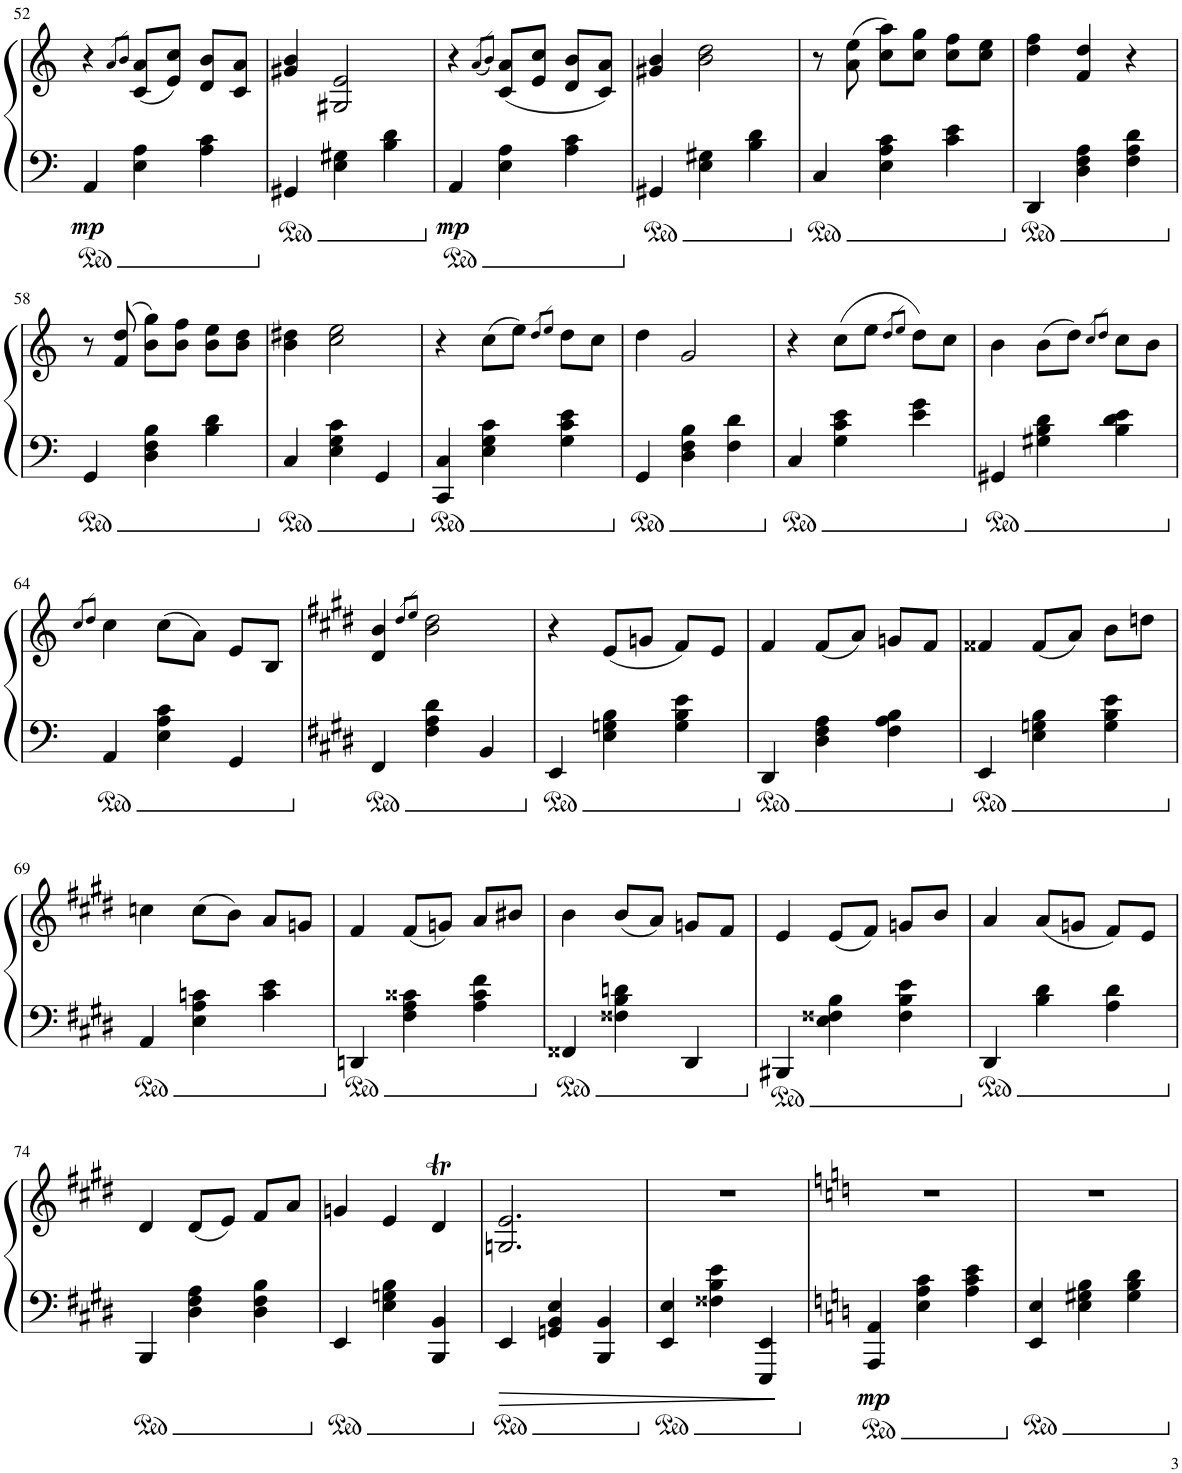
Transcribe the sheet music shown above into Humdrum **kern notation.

**kern	**kern	**dynam
*part1	*part1	*part1
*staff2	*staff1	*staff1/2
*I"Piano	*	*
*I'Pno.	*	*
!!LO:PB:g=z
*clefF4	*clefG2	*
*k[]	*k[]	*
*M3/4	*M3/4	*
=52	=52	=52
!	!	!LO:DY:b=2
4AA/	4r	mp
.	8qa/L	.
.	8qb/J	.
4E\ 4A\	(8c/ 8a/L	.
.	8e/ 8cc/J)	.
4A\ 4c\	8d/ 8b/L	.
.	8c/ 8a/J	.
=53	=53	=53
4GG#X/	4g#X/ 4b/	.
4E\ 4G#X\	2G#X/ 2e/	.
4B\ 4d\	.	.
=54	=54	=54
!	!	!LO:DY:b=2
4AA/	4r	mp
.	(8qa/L	.
.	8qb/J)	.
4E\ 4A\	(8c/ 8a/L	.
.	8e/ 8cc/J	.
4A\ 4c\	8d/ 8b/L	.
.	8c/ 8a/J)	.
=55	=55	=55
4GG#X/	4g#X/ 4b/	.
4E\ 4G#X\	2b\ 2dd\	.
4B\ 4d\	.	.
=56	=56	=56
4C/	8r	.
.	(8a\ 8ee\	.
4E\ 4A\ 4c\	8cc\ 8aa\L)	.
.	8cc\ 8gg\J	.
4c\ 4e\	8cc\ 8ff\L	.
.	8cc\ 8ee\J	.
=57	=57	=57
4DD/	4dd\ 4ff\	.
4D\ 4F\ 4A\	4f/ 4dd/	.
4F\ 4A\ 4d\	4r	.
!!LO:LB:g=z
=58	=58	=58
4GG/	8r	.
.	(8f/ 8dd/	.
4D\ 4F\ 4B\	8b\ 8gg\L)	.
.	8b\ 8ff\J	.
4B\ 4d\	8b\ 8ee\L	.
.	8b\ 8dd\J	.
=59	=59	=59
4C/	4b\ 4dd#X\	.
4E\ 4G\ 4c\	2cc\ 2ee\	.
4GG/	.	.
=60	=60	=60
4CC/ 4C/	4r	.
4E\ 4G\ 4c\	(8cc\L	.
.	8ee\J)	.
.	8qdd/L	.
.	8qee/J	.
4G\ 4c\ 4e\	8dd\L	.
.	8cc\J	.
=61	=61	=61
4GG/	4dd\	.
4D\ 4F\ 4B\	2g/	.
4F\ 4d\	.	.
=62	=62	=62
4C/	4r	.
4G\ 4c\ 4e\	(8cc\L	.
.	8ee\J	.
.	8qdd/L	.
.	8qee/J	.
4e\ 4g\	8dd\L)	.
.	8cc\J	.
=63	=63	=63
4GG#X/	4b\	.
4G#X\ 4B\ 4d\	(8b\L	.
.	8dd\J)	.
.	8qcc/L	.
.	8qdd/J	.
4B\ 4d\ 4e\	8cc\L	.
.	8b\J	.
!!LO:LB:g=z
=64	=64	=64
.	8qcc/L	.
.	8qdd/J	.
4AA/	4cc\	.
4E\ 4A\ 4c\	(8cc\L	.
.	8a\J)	.
4GG/	8e/L	.
.	8B/J	.
=65	=65	=65
*k[f#c#g#d#]	*k[f#c#g#d#]	*
4FF#/	4d#/ 4b/	.
.	8qdd#/L	.
.	8qee/J	.
4F#\ 4A\ 4d#\	2b\ 2dd#\	.
4BB/	.	.
=66	=66	=66
4EE/	4r	.
4E\ 4Gn\ 4B\	(8e/L	.
.	8gn/J	.
4G\ 4B\ 4e\	8f#/L)	.
.	8e/J	.
=67	=67	=67
4DD#/	4f#/	.
4D#\ 4F#\ 4A\	(8f#/L	.
.	8a/J)	.
4F#\ 4A\ 4B\	8gn/L	.
.	8f#/J	.
=68	=68	=68
4EE/	4f##X/	.
4E\ 4Gn\ 4B\	(8f##/L	.
.	8a/J)	.
4G\ 4B\ 4e\	8b\L	.
.	8ddn\J	.
!!LO:LB:g=z
=69	=69	=69
4AA/	4ccn\	.
4E\ 4A\ 4cn\	(8cc\L	.
.	8b\J)	.
4c\ 4e\	8a/L	.
.	8gn/J	.
=70	=70	=70
4DDn/	4f#/	.
4F#\ 4A\ 4c##X\	(8f#/L	.
.	8gn/J)	.
4A\ 4c##\ 4f#\	8a/L	.
.	8b#X/J	.
=71	=71	=71
4FF##X/	4b\	.
4F##X\ 4B\ 4dn\	(8b/L	.
.	8a/J)	.
4DD#/	8gn/L	.
.	8f#/J	.
=72	=72	=72
4BBB#X/	4e/	.
4E\ 4F##X\ 4B\	(8e/L	.
.	8f#/J)	.
4F##\ 4B\ 4e\	8gn/L	.
.	8b/J	.
=73	=73	=73
4DD#/	4a/	.
4B\ 4d#\	(8a/L	.
.	8gn/J	.
4A\ 4d#\	8f#/L)	.
.	8e/J	.
!!LO:LB:g=z
=74	=74	=74
4BBB/	4d#/	.
4D#\ 4F#\ 4A\	(8d#/L	.
.	8e/J)	.
4D#\ 4F#\ 4B\	8f#/L	.
.	8a/J	.
=75	=75	=75
4EE/	4gn/	.
4E\ 4Gn\ 4B\	4e/	.
4BBB/ 4BB/	4d#t/	.
=76	=76	=76
4EE/	2.Gn/ 2.e/	.
4GGn/ 4BB/ 4E/	.	.
4BBB/ 4BB/	.	.
=77	=77	=77
4EE/ 4E/	2.r	.
4F##X\ 4B\ 4e\	.	.
4EEE/ 4EE/	.	.
=78	=78	=78
*k[]	*k[]	*
!	!	!LO:DY:b=2
4AAA/ 4AA/	2.r	mp
4E\ 4A\ 4c\	.	.
4A\ 4c\ 4e\	.	.
=79	=79	=79
4EE/ 4E/	2.r	.
4E\ 4G#X\ 4B\	.	.
4G#\ 4B\ 4d\	.	.
=	=	=
*-	*-	*-
